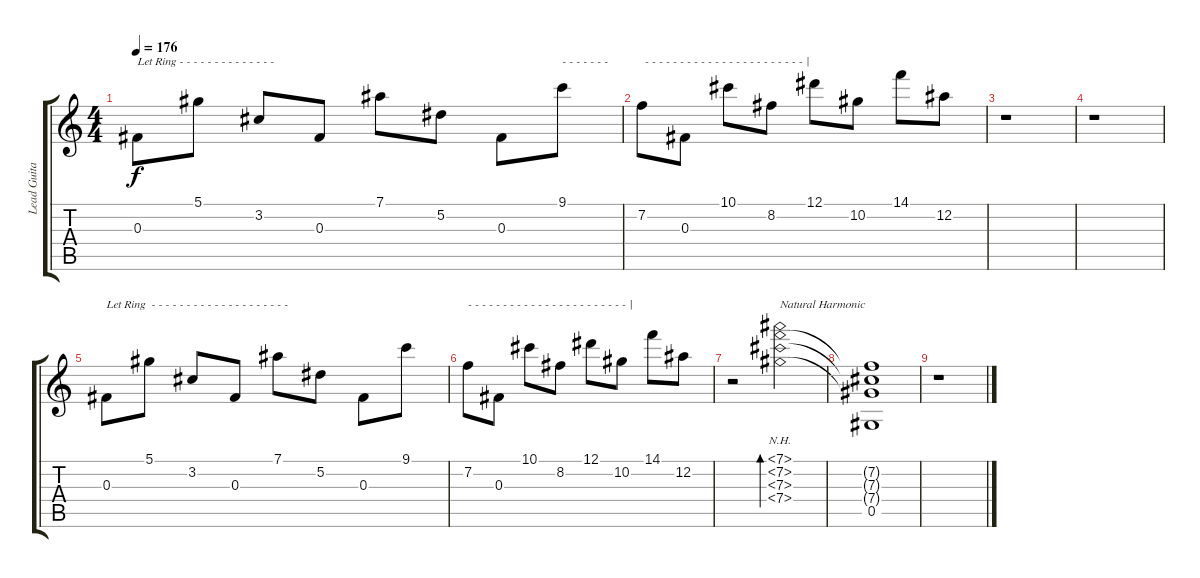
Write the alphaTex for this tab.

\track ("Lead Guitar" "Lead Guita") {instrument acousticguitarsteel}
\staff {score tabs}
\tuning (Eb4 Bb3 Gb3 Db3 Ab2 Eb2) {hide}
\ts (4 4)
\tempo 176
\clef g2
\ks c
0.3.8{txt "Let Ring - - - - - - - - - - - - - -" dy f} 5.1.8 3.2.8 0.3.8 7.1.8 5.2.8 0.3.8 9.1.8{txt "- - - - - - -"} |
7.2.8{txt " - - - - - - - - - - - - - - - - - - - - - - - | "} 0.3.8 10.1.8 8.2.8 12.1.8 10.2.8 14.1.8 12.2.8 |
r.1 |
r.1 |
0.3.8{txt "Let Ring  - - - - - - - - - - - - - - - - - - - -" balance 8} 5.1.8 3.2.8 0.3.8 7.1.8 5.2.8 0.3.8 9.1.8 |
7.2.8{txt "- - - - - - - - - - - - - - - - - - - - - - - |"} 0.3.8 10.1.8 8.2.8 12.1.8 10.2.8 14.1.8 12.2.8 |
r.2 (7.1{nh} 7.2{nh} 7.3{nh} 7.4{nh}).2{bd 240 txt "Natural Harmonic"} |
(7.2{t} 7.3{t} 7.4{t} 0.5).1 |
r.1
